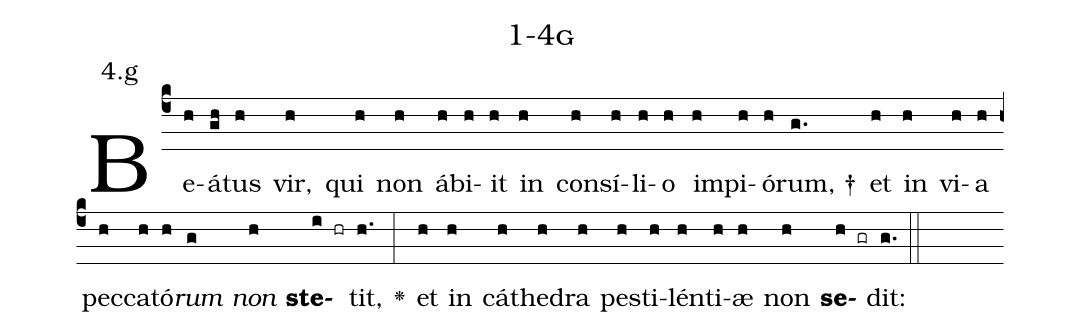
name: 1-4g;
annotation: 4.g;
%%
(c4)Be(h)á(gh)tus(h) vir,(h) qui(h) non(h) áb(h)i(h)it(h) in(h) con(h)sí(h)li(h)o(h) im(h)pi(h)ó(h)rum, †(g.) et(h) in(h) vi(h)a(h) pec(h)ca(h)tó(h)<i>rum</i>(g) <i>non</i>(h) <b>ste</b>(i hr)tit,(h.) <v>\greheightstar</v>(:) et(h) in(h) cá(h)the(h)dra(h) pes(h)ti(h)lén(h)ti(h)æ(h) non(h) <b>se</b>(h gr)dit:(g.) (::)


%E(h) u(h) o(h) u(h) a(h) e.(g.) (::)
